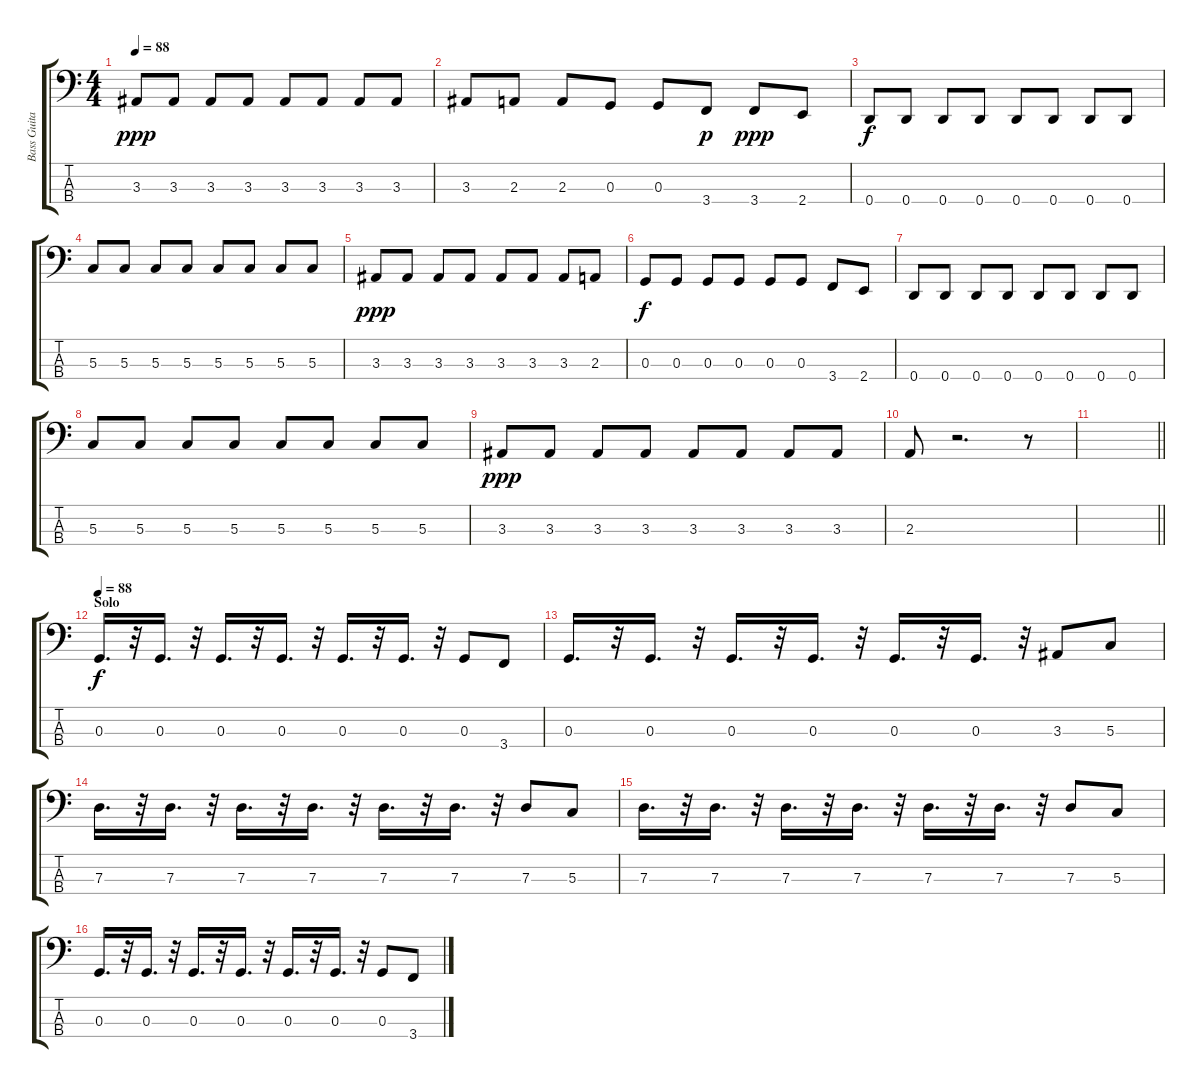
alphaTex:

\track ("Bass Guitar" "Bass Guita") {instrument electricbassfinger}
\staff {score tabs}
\tuning (F2 C2 G1 D1) {hide}
\ts (4 4)
\tempo 88
\clef f4
\ks c
3.3.8{dy ppp} 3.3.8 3.3.8 3.3.8 3.3.8 3.3.8 3.3.8 3.3.8 |
3.3.8 2.3.8 2.3.8 0.3.8 0.3.8 3.4.8{dy p} 3.4.8{dy ppp} 2.4.8 |
0.4.8{dy f} 0.4.8 0.4.8 0.4.8 0.4.8 0.4.8 0.4.8 0.4.8 |
5.3.8 5.3.8 5.3.8 5.3.8 5.3.8 5.3.8 5.3.8 5.3.8 |
3.3.8{dy ppp} 3.3.8 3.3.8 3.3.8 3.3.8 3.3.8 3.3.8 2.3.8 |
0.3.8{dy f} 0.3.8 0.3.8 0.3.8 0.3.8 0.3.8 3.4.8 2.4.8 |
0.4.8 0.4.8 0.4.8 0.4.8 0.4.8 0.4.8 0.4.8 0.4.8 |
5.3.8 5.3.8 5.3.8 5.3.8 5.3.8 5.3.8 5.3.8 5.3.8 |
3.3.8{dy ppp} 3.3.8 3.3.8 3.3.8 3.3.8 3.3.8 3.3.8 3.3.8 |
2.3.8 r.2{d} r.8 |
\barLineRight lightlight
|
\section ("" "Solo")
\tempo 88
0.3.16{d dy f} r.32 0.3.16{d} r.32 0.3.16{d} r.32 0.3.16{d} r.32 0.3.16{d} r.32 0.3.16{d} r.32 0.3.8 3.4.8 |
0.3.16{d} r.32 0.3.16{d} r.32 0.3.16{d} r.32 0.3.16{d} r.32 0.3.16{d} r.32 0.3.16{d} r.32 3.3.8 5.3.8 |
7.3.16{d} r.32 7.3.16{d} r.32 7.3.16{d} r.32 7.3.16{d} r.32 7.3.16{d} r.32 7.3.16{d} r.32 7.3.8 5.3.8 |
7.3.16{d} r.32 7.3.16{d} r.32 7.3.16{d} r.32 7.3.16{d} r.32 7.3.16{d} r.32 7.3.16{d} r.32 7.3.8 5.3.8 |
0.3.16{d} r.32 0.3.16{d} r.32 0.3.16{d} r.32 0.3.16{d} r.32 0.3.16{d} r.32 0.3.16{d} r.32 0.3.8 3.4.8
